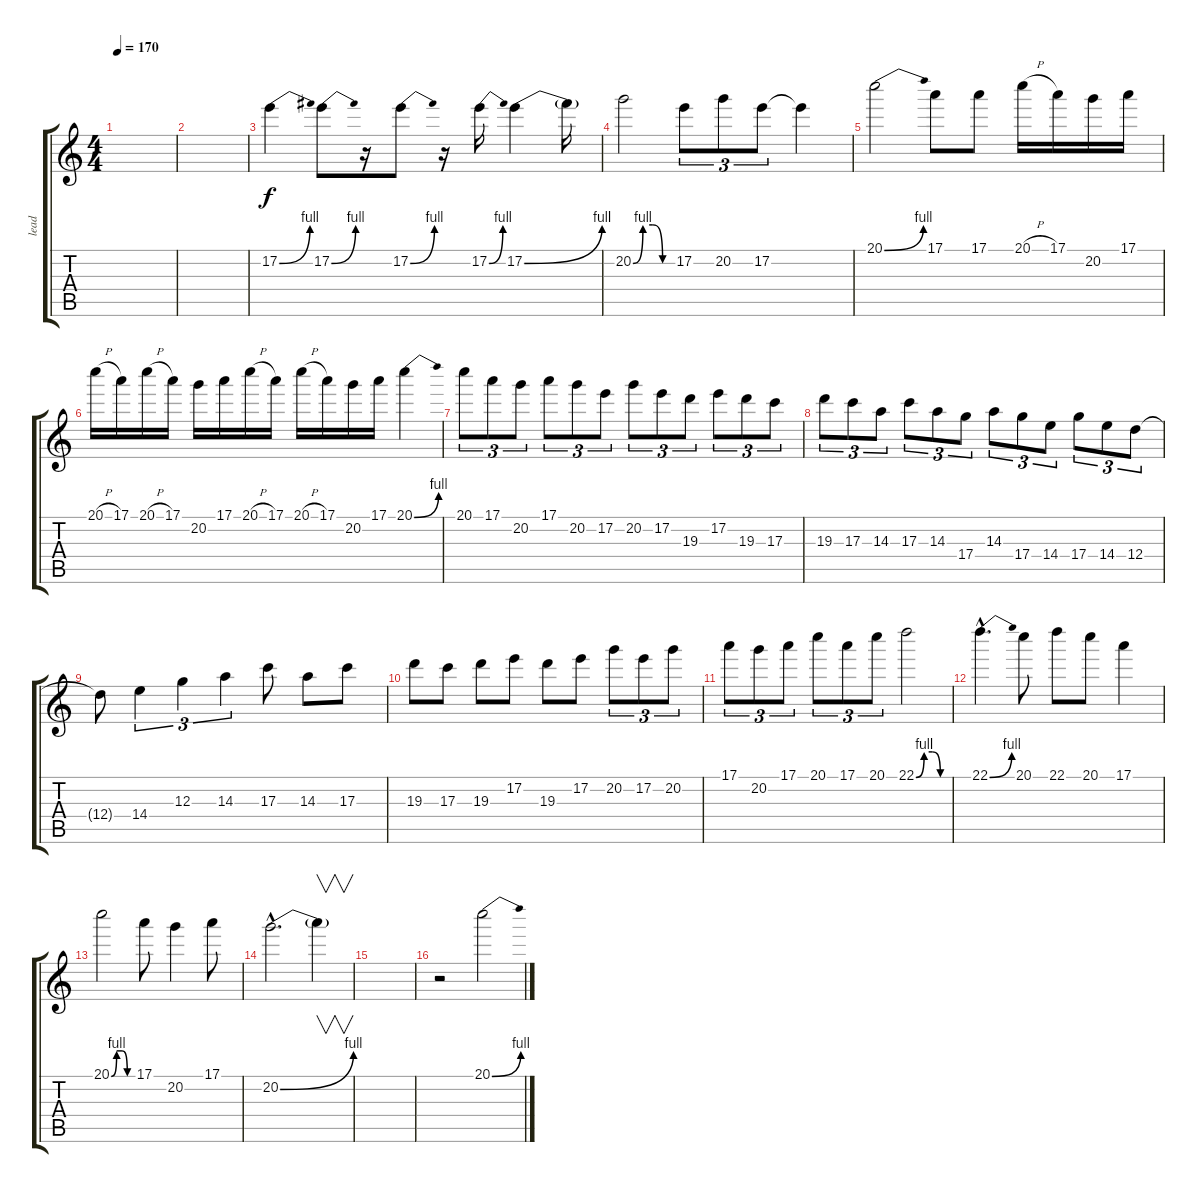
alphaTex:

\track ("lead" "lead") {instrument distortionguitar}
\staff {score tabs}
\tuning (E4 B3 G3 D3 A2 E2) {hide}
\ts (4 4)
\tempo 170
\clef g2
\ks c
|
|
\section ("" "")
17.2{be (bend 0 0 60 4)}.4 17.2{be (bend 0 0 60 4)}.8 r.16 17.2{be (bend 0 0 60 4)}.8 r.16 17.2{be (bend 0 0 60 4)}.16 17.2{be (bend 0 0 60 4)}.4 17.2{t}.16 |
20.2{be (custom 0 0 15 4 30 4 45 0 60 0)}.2 17.2.8{tu (3 2)} 20.2.8{tu (3 2)} 17.2.8{tu (3 2)} 17.2{t}.4 |
20.1{be (bend 0 0 60 4)}.2 17.1.8 17.1.8 20.1{h}.16 17.1.16 20.2.16 17.1.16 |
20.1{h}.16 17.1.16 20.1{h}.16 17.1.16 20.2.16 17.1.16 20.1{h}.16 17.1.16 20.1{h}.16 17.1.16 20.2.16 17.1.16 20.1{be (bend 0 0 60 4)}.4 |
20.1.8{tu (3 2)} 17.1.8{tu (3 2)} 20.2.8{tu (3 2)} 17.1.8{tu (3 2)} 20.2.8{tu (3 2)} 17.2.8{tu (3 2)} 20.2.8{tu (3 2)} 17.2.8{tu (3 2)} 19.3.8{tu (3 2)} 17.2.8{tu (3 2)} 19.3.8{tu (3 2)} 17.3.8{tu (3 2)} |
19.3.8{tu (3 2)} 17.3.8{tu (3 2)} 14.3.8{tu (3 2)} 17.3.8{tu (3 2)} 14.3.8{tu (3 2)} 17.4.8{tu (3 2)} 14.3.8{tu (3 2)} 17.4.8{tu (3 2)} 14.4.8{tu (3 2)} 17.4.8{tu (3 2)} 14.4.8{tu (3 2)} 12.4.8{tu (3 2)} |
12.4{t}.8 14.4.4{tu (3 2)} 12.3.4{tu (3 2)} 14.3.4{tu (3 2)} 17.3.8 14.3.8 17.3.8 |
19.3.8 17.3.8 19.3.8 17.2.8 19.3.8 17.2.8 20.2.8{tu (3 2)} 17.2.8{tu (3 2)} 20.2.8{tu (3 2)} |
17.1.8{tu (3 2)} 20.2.8{tu (3 2)} 17.1.8{tu (3 2)} 20.1.8{tu (3 2)} 17.1.8{tu (3 2)} 20.1.8{tu (3 2)} 22.1{be (custom 0 0 15 4 30 4 45 0 60 0)}.2 |
22.1{be (bend 0 0 60 4) hac}.4{d} 20.1.8 22.1.8 20.1.8 17.1.4 |
20.1{be (custom 0 0 15 4 30 4 45 0 60 0)}.2 17.1.8 20.2.4 17.1.8 |
20.2{be (bend 0 0 60 4) hac}.2{d} 20.2{t}.4{v} |
|
r.2 20.1{be (bend 0 0 60 4)}.2
